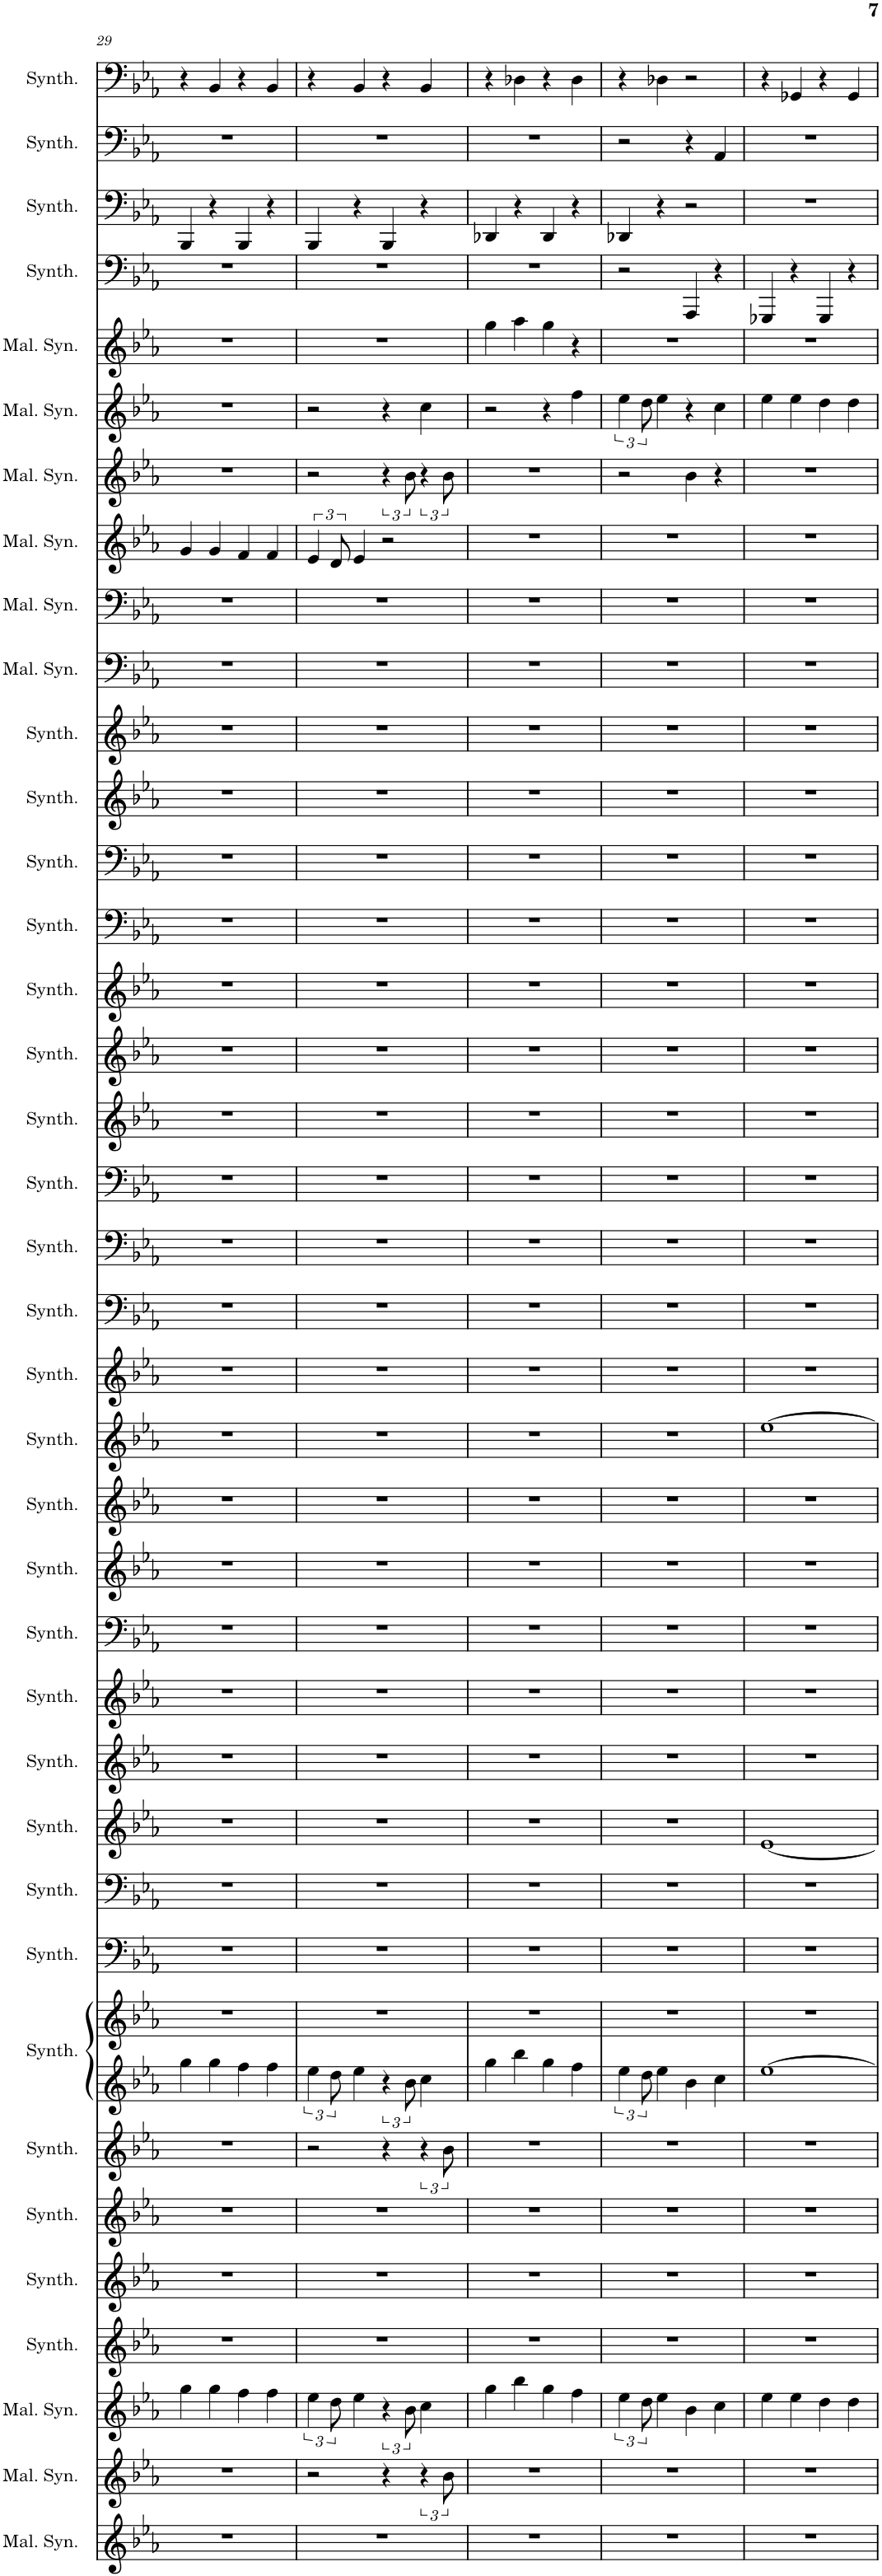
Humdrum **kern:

**kern	**kern	**kern	**kern	**kern	**kern	**kern	**kern	**kern	**kern	**kern	**kern	**kern	**kern	**kern	**kern	**kern	**kern	**kern	**kern	**kern	**kern	**kern	**kern	**kern	**kern	**kern	**kern	**kern	**kern	**kern	**kern	**kern	**kern	**kern	**kern	**kern	**kern	**kern
*part38	*part37	*part36	*part35	*part34	*part33	*part32	*part31	*part31	*part30	*part29	*part28	*part27	*part26	*part25	*part24	*part23	*part22	*part21	*part20	*part19	*part18	*part17	*part16	*part15	*part14	*part13	*part12	*part11	*part10	*part9	*part8	*part7	*part6	*part5	*part4	*part3	*part2	*part1
*staff39	*staff38	*staff37	*staff36	*staff35	*staff34	*staff33	*staff32	*staff31	*staff30	*staff29	*staff28	*staff27	*staff26	*staff25	*staff24	*staff23	*staff22	*staff21	*staff20	*staff19	*staff18	*staff17	*staff16	*staff15	*staff14	*staff13	*staff12	*staff11	*staff10	*staff9	*staff8	*staff7	*staff6	*staff5	*staff4	*staff3	*staff2	*staff1
*I"Mallet Synthesizer	*I"Mallet Synthesizer	*I"Mallet Synthesizer, Synth	*I"Saw Synthesizer	*I"Saw Synthesizer	*I"Saw Synthesizer	*I"Saw Synthesizer	*I"Saw Synthesizer, Piano	*	*I"Saw Synthesizer	*I"Saw Synthesizer	*I"Saw Synthesizer	*I"Saw Synthesizer	*I"Saw Synthesizer, Harmony 2	*I"Saw Synthesizer	*I"Saw Synthesizer	*I"Saw Synthesizer	*I"Saw Synthesizer	*I"Saw Synthesizer, Harmony 1	*I"String Synthesizer	*I"String Synthesizer	*I"String Synthesizer	*I"String Synthesizer	*I"String Synthesizer	*I"String Synthesizer, Clean GTR	*I"String Synthesizer	*I"String Synthesizer	*I"String Synthesizer	*I"String Synthesizer, Choir	*I"Mallet Synthesizer	*I"Mallet Synthesizer	*I"Mallet Synthesizer	*I"Mallet Synthesizer	*I"Mallet Synthesizer	*I"Mallet Synthesizer, Center Lead 1	*I"Bass Synthesizer	*I"Bass Synthesizer	*I"Bass Synthesizer	*I"Bass Synthesizer, Bass GTR
*I'Mal. Syn.	*I'Mal. Syn.	*I'Mal. Syn.	*I'Synth.	*I'Synth.	*I'Synth.	*I'Synth.	*I'Synth.	*	*I'Synth.	*I'Synth.	*I'Synth.	*I'Synth.	*I'Synth.	*I'Synth.	*I'Synth.	*I'Synth.	*I'Synth.	*I'Synth.	*I'Synth.	*I'Synth.	*I'Synth.	*I'Synth.	*I'Synth.	*I'Synth.	*I'Synth.	*I'Synth.	*I'Synth.	*I'Synth.	*I'Mal. Syn.	*I'Mal. Syn.	*I'Mal. Syn.	*I'Mal. Syn.	*I'Mal. Syn.	*I'Mal. Syn.	*I'Synth.	*I'Synth.	*I'Synth.	*I'Synth.
!!LO:PB:g=z
*clefG2	*clefG2	*clefG2	*clefG2	*clefG2	*clefG2	*clefG2	*clefG2	*clefG2	*clefF4	*clefF4	*clefG2	*clefG2	*clefG2	*clefF4	*clefG2	*clefG2	*clefG2	*clefG2	*clefF4	*clefF4	*clefF4	*clefG2	*clefG2	*clefG2	*clefF4	*clefF4	*clefG2	*clefG2	*clefF4	*clefF4	*clefG2	*clefG2	*clefG2	*clefG2	*clefF4	*clefF4	*clefF4	*clefF4
*k[b-e-a-]	*k[b-e-a-]	*k[b-e-a-]	*k[b-e-a-]	*k[b-e-a-]	*k[b-e-a-]	*k[b-e-a-]	*k[b-e-a-]	*k[b-e-a-]	*k[b-e-a-]	*k[b-e-a-]	*k[b-e-a-]	*k[b-e-a-]	*k[b-e-a-]	*k[b-e-a-]	*k[b-e-a-]	*k[b-e-a-]	*k[b-e-a-]	*k[b-e-a-]	*k[b-e-a-]	*k[b-e-a-]	*k[b-e-a-]	*k[b-e-a-]	*k[b-e-a-]	*k[b-e-a-]	*k[b-e-a-]	*k[b-e-a-]	*k[b-e-a-]	*k[b-e-a-]	*k[b-e-a-]	*k[b-e-a-]	*k[b-e-a-]	*k[b-e-a-]	*k[b-e-a-]	*k[b-e-a-]	*k[b-e-a-]	*k[b-e-a-]	*k[b-e-a-]	*k[b-e-a-]
*M4/4	*M4/4	*M4/4	*M4/4	*M4/4	*M4/4	*M4/4	*M4/4	*M4/4	*M4/4	*M4/4	*M4/4	*M4/4	*M4/4	*M4/4	*M4/4	*M4/4	*M4/4	*M4/4	*M4/4	*M4/4	*M4/4	*M4/4	*M4/4	*M4/4	*M4/4	*M4/4	*M4/4	*M4/4	*M4/4	*M4/4	*M4/4	*M4/4	*M4/4	*M4/4	*M4/4	*M4/4	*M4/4	*M4/4
=29	=29	=29	=29	=29	=29	=29	=29	=29	=29	=29	=29	=29	=29	=29	=29	=29	=29	=29	=29	=29	=29	=29	=29	=29	=29	=29	=29	=29	=29	=29	=29	=29	=29	=29	=29	=29	=29	=29
1r	1r	4gg\	1r	1r	1r	1r	4gg\	1r	1r	1r	1r	1r	1r	1r	1r	1r	1r	1r	1r	1r	1r	1r	1r	1r	1r	1r	1r	1r	1r	1r	4g/	1r	1r	1r	1r	4BBB-/	1r	4r
.	.	4gg\	.	.	.	.	4gg\	.	.	.	.	.	.	.	.	.	.	.	.	.	.	.	.	.	.	.	.	.	.	.	4g/	.	.	.	.	4r	.	4BB-/
.	.	4ff\	.	.	.	.	4ff\	.	.	.	.	.	.	.	.	.	.	.	.	.	.	.	.	.	.	.	.	.	.	.	4f/	.	.	.	.	4BBB-/	.	4r
.	.	4ff\	.	.	.	.	4ff\	.	.	.	.	.	.	.	.	.	.	.	.	.	.	.	.	.	.	.	.	.	.	.	4f/	.	.	.	.	4r	.	4BB-/
=30	=30	=30	=30	=30	=30	=30	=30	=30	=30	=30	=30	=30	=30	=30	=30	=30	=30	=30	=30	=30	=30	=30	=30	=30	=30	=30	=30	=30	=30	=30	=30	=30	=30	=30	=30	=30	=30	=30
1r	2r	6ee-\	1r	1r	1r	2r	6ee-\	1r	1r	1r	1r	1r	1r	1r	1r	1r	1r	1r	1r	1r	1r	1r	1r	1r	1r	1r	1r	1r	1r	1r	6e-/	2r	2r	1r	1r	4BBB-/	1r	4r
.	.	12dd\	.	.	.	.	12dd\	.	.	.	.	.	.	.	.	.	.	.	.	.	.	.	.	.	.	.	.	.	.	.	12d/	.	.	.	.	.	.	.
.	.	4ee-\	.	.	.	.	4ee-\	.	.	.	.	.	.	.	.	.	.	.	.	.	.	.	.	.	.	.	.	.	.	.	4e-/	.	.	.	.	4r	.	4BB-/
.	4r	6r	.	.	.	4r	6r	.	.	.	.	.	.	.	.	.	.	.	.	.	.	.	.	.	.	.	.	.	.	.	2r	6r	4r	.	.	4BBB-/	.	4r
.	.	12b-\	.	.	.	.	12b-\	.	.	.	.	.	.	.	.	.	.	.	.	.	.	.	.	.	.	.	.	.	.	.	.	12b-\	.	.	.	.	.	.
.	6r	4cc\	.	.	.	6r	4cc\	.	.	.	.	.	.	.	.	.	.	.	.	.	.	.	.	.	.	.	.	.	.	.	.	6r	4cc\	.	.	4r	.	4BB-/
.	12b-\	.	.	.	.	12b-\	.	.	.	.	.	.	.	.	.	.	.	.	.	.	.	.	.	.	.	.	.	.	.	.	.	12b-\	.	.	.	.	.	.
=31	=31	=31	=31	=31	=31	=31	=31	=31	=31	=31	=31	=31	=31	=31	=31	=31	=31	=31	=31	=31	=31	=31	=31	=31	=31	=31	=31	=31	=31	=31	=31	=31	=31	=31	=31	=31	=31	=31
1r	1r	4gg\	1r	1r	1r	1r	4gg\	1r	1r	1r	1r	1r	1r	1r	1r	1r	1r	1r	1r	1r	1r	1r	1r	1r	1r	1r	1r	1r	1r	1r	1r	1r	2r	4gg\	1r	4DD-X/	1r	4r
.	.	4bb-\	.	.	.	.	4bb-\	.	.	.	.	.	.	.	.	.	.	.	.	.	.	.	.	.	.	.	.	.	.	.	.	.	.	4aa-\	.	4r	.	4D-X\
.	.	4gg\	.	.	.	.	4gg\	.	.	.	.	.	.	.	.	.	.	.	.	.	.	.	.	.	.	.	.	.	.	.	.	.	4r	4gg\	.	4DD-/	.	4r
.	.	4ff\	.	.	.	.	4ff\	.	.	.	.	.	.	.	.	.	.	.	.	.	.	.	.	.	.	.	.	.	.	.	.	.	4ff\	4r	.	4r	.	4D-\
=32	=32	=32	=32	=32	=32	=32	=32	=32	=32	=32	=32	=32	=32	=32	=32	=32	=32	=32	=32	=32	=32	=32	=32	=32	=32	=32	=32	=32	=32	=32	=32	=32	=32	=32	=32	=32	=32	=32
1r	1r	6ee-\	1r	1r	1r	1r	6ee-\	1r	1r	1r	1r	1r	1r	1r	1r	1r	1r	1r	1r	1r	1r	1r	1r	1r	1r	1r	1r	1r	1r	1r	1r	2r	6ee-\	1r	2r	4DD-X/	2r	4r
.	.	12dd\	.	.	.	.	12dd\	.	.	.	.	.	.	.	.	.	.	.	.	.	.	.	.	.	.	.	.	.	.	.	.	.	12dd\	.	.	.	.	.
.	.	4ee-\	.	.	.	.	4ee-\	.	.	.	.	.	.	.	.	.	.	.	.	.	.	.	.	.	.	.	.	.	.	.	.	.	4ee-\	.	.	4r	.	4D-X\
.	.	4b-\	.	.	.	.	4b-\	.	.	.	.	.	.	.	.	.	.	.	.	.	.	.	.	.	.	.	.	.	.	.	.	4b-\	4r	.	4AAA-/	2r	4r	2r
.	.	4cc\	.	.	.	.	4cc\	.	.	.	.	.	.	.	.	.	.	.	.	.	.	.	.	.	.	.	.	.	.	.	.	4r	4cc\	.	4r	.	4AA-/	.
=33	=33	=33	=33	=33	=33	=33	=33	=33	=33	=33	=33	=33	=33	=33	=33	=33	=33	=33	=33	=33	=33	=33	=33	=33	=33	=33	=33	=33	=33	=33	=33	=33	=33	=33	=33	=33	=33	=33
1r	1r	4ee-\	1r	1r	1r	1r	[1ee-	1r	1r	1r	[1e-	1r	1r	1r	1r	1r	[1ee-	1r	1r	1r	1r	1r	1r	1r	1r	1r	1r	1r	1r	1r	1r	1r	4ee-\	1r	4GGG-X/	1r	1r	4r
.	.	4ee-\	.	.	.	.	.	.	.	.	.	.	.	.	.	.	.	.	.	.	.	.	.	.	.	.	.	.	.	.	.	.	4ee-\	.	4r	.	.	4GG-X/
.	.	4dd\	.	.	.	.	.	.	.	.	.	.	.	.	.	.	.	.	.	.	.	.	.	.	.	.	.	.	.	.	.	.	4dd\	.	4GGG-/	.	.	4r
.	.	4dd\	.	.	.	.	.	.	.	.	.	.	.	.	.	.	.	.	.	.	.	.	.	.	.	.	.	.	.	.	.	.	4dd\	.	4r	.	.	4GG-/
=	=	=	=	=	=	=	=	=	=	=	=	=	=	=	=	=	=	=	=	=	=	=	=	=	=	=	=	=	=	=	=	=	=	=	=	=	=	=
*-	*-	*-	*-	*-	*-	*-	*-	*-	*-	*-	*-	*-	*-	*-	*-	*-	*-	*-	*-	*-	*-	*-	*-	*-	*-	*-	*-	*-	*-	*-	*-	*-	*-	*-	*-	*-	*-	*-
